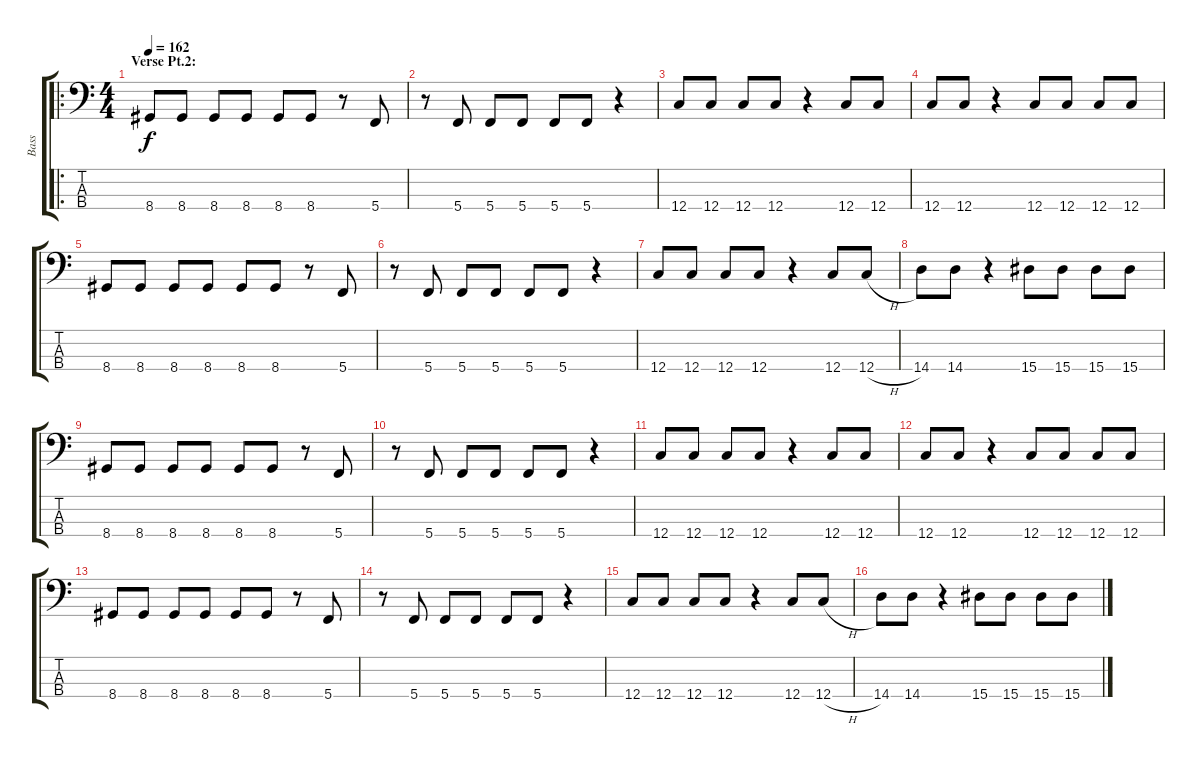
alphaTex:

\track ("Bass" "Bass") {instrument electricbassfinger}
\staff {score tabs}
\tuning (F2 C2 G1 C1) {hide}
\ro
\ts (4 4)
\section ("" "Verse Pt.2:")
\tempo 162
\clef f4
\ks c
8.4.8{dy f} 8.4.8 8.4.8 8.4.8 8.4.8 8.4.8 r.8 5.4.8 |
r.8 5.4.8 5.4.8 5.4.8 5.4.8 5.4.8 r.4 |
12.4.8 12.4.8 12.4.8 12.4.8 r.4 12.4.8 12.4.8 |
12.4.8 12.4.8 r.4 12.4.8 12.4.8 12.4.8 12.4.8 |
8.4.8 8.4.8 8.4.8 8.4.8 8.4.8 8.4.8 r.8 5.4.8 |
r.8 5.4.8 5.4.8 5.4.8 5.4.8 5.4.8 r.4 |
12.4.8 12.4.8 12.4.8 12.4.8 r.4 12.4.8 12.4{h}.8 |
14.4.8 14.4.8 r.4 15.4.8 15.4.8 15.4.8 15.4.8 |
8.4.8 8.4.8 8.4.8 8.4.8 8.4.8 8.4.8 r.8 5.4.8 |
r.8 5.4.8 5.4.8 5.4.8 5.4.8 5.4.8 r.4 |
12.4.8 12.4.8 12.4.8 12.4.8 r.4 12.4.8 12.4.8 |
12.4.8 12.4.8 r.4 12.4.8 12.4.8 12.4.8 12.4.8 |
8.4.8 8.4.8 8.4.8 8.4.8 8.4.8 8.4.8 r.8 5.4.8 |
r.8 5.4.8 5.4.8 5.4.8 5.4.8 5.4.8 r.4 |
12.4.8 12.4.8 12.4.8 12.4.8 r.4 12.4.8 12.4{h}.8 |
14.4.8 14.4.8 r.4 15.4.8 15.4.8 15.4.8 15.4.8
